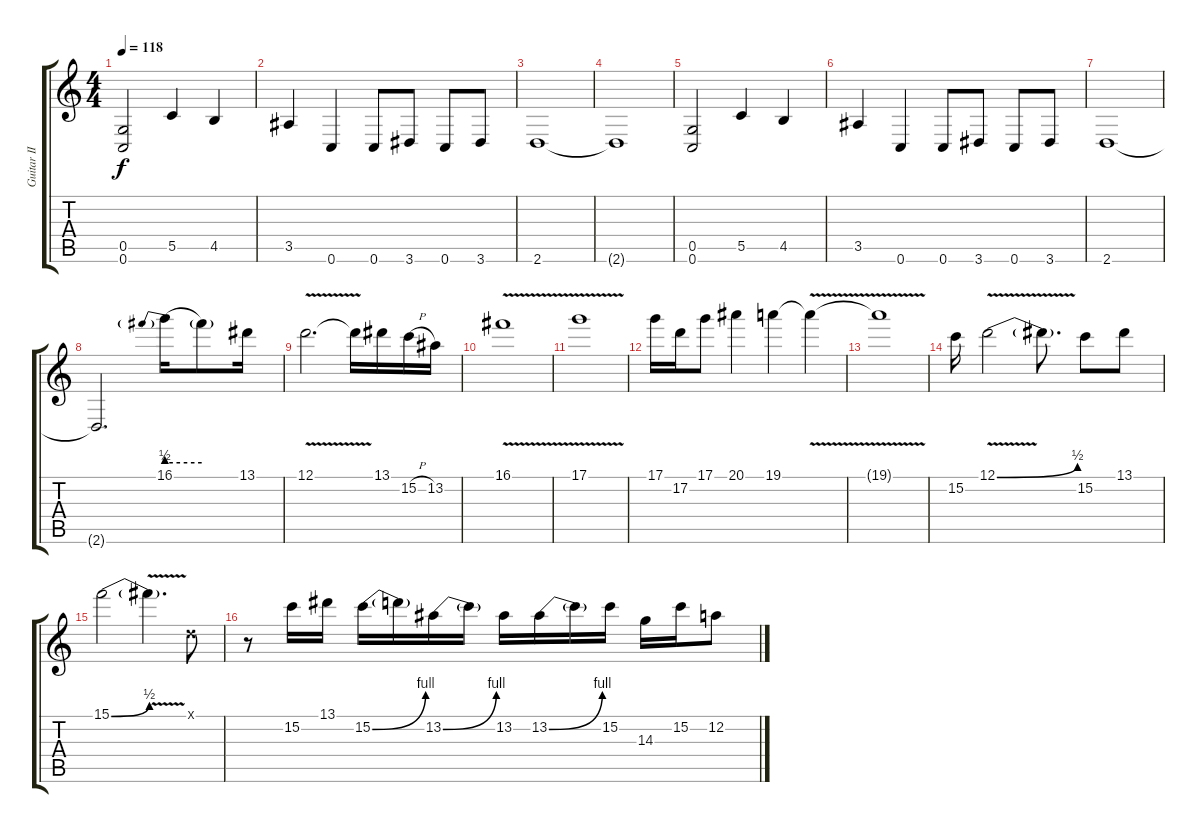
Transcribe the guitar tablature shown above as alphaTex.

\track ("Guitar II" "Guitar II") {instrument distortionguitar}
\staff {score tabs}
\tuning (D4 A3 F3 C3 G2 C2) {hide}
\ts (4 4)
\tempo 118
\clef g2
\ks c
(0.5 0.6).2{dy f volume 14 balance 8 instrument distortionguitar} 5.5.4 4.5.4 |
3.5.4 0.6.4 0.6.8 3.6.8 0.6.8 3.6.8 |
2.6.1 |
2.6{t}.1 |
(0.5 0.6).2 5.5.4 4.5.4 |
3.5.4 0.6.4 0.6.8 3.6.8 0.6.8 3.6.8 |
2.6.1 |
2.6{t}.2{d} 16.1{be (prebend 0 2 60 2)}.16 16.1{be (hold 0 0 60 0) t}.8 13.1.16 |
12.1{v}.2{d} 12.1{t}.16 13.1.16 15.2{h}.16 13.2.16 |
16.1{v}.1 |
17.1{v}.1 |
17.1.16 17.2.16 17.1.8 20.1.4 19.1.4 19.1{v t}.4 |
19.1{t}.1 |
15.2.16 12.1{be (bend 0 0 60 2) v}.2 12.1{t}.8{d} 15.2.8 13.1.8 |
15.1{be (bend 0 0 60 2)}.2 15.1{v t}.4{d} 0.1{x}.8 |
r.8 15.2.16 13.1.16 15.2{be (bend 0 0 60 4)}.16 15.2{t}.16 13.2{be (bend 0 0 60 4)}.16 13.2{t}.16 13.2.16 13.2{be (bend 0 0 60 4)}.16 13.2{t}.16 15.2.16 14.3.16 15.2.16 12.2.8
